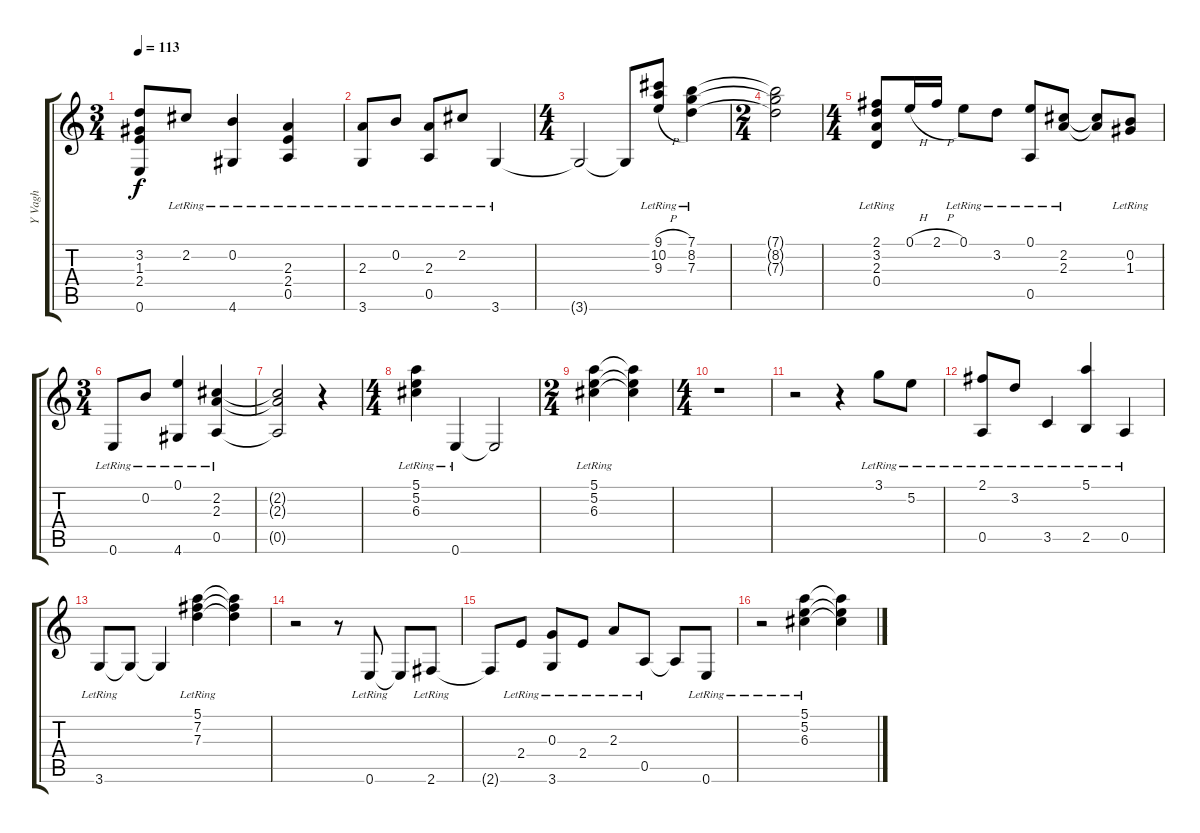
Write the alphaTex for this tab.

\track ("Y Vagh" "Y Vagh") {instrument acousticguitarnylon}
\staff {score tabs}
\tuning (E4 B3 G3 D3 A2 E2) {hide}
\ts (3 4)
\tempo 113
\clef g2
\ks c
(3.2{t} 1.3{t} 2.4{t} 0.6{t}).8{dy f} 2.2{lr}.8 (0.2{lr} 4.6{lr}).4 (2.3{lr} 2.4{lr} 0.5{lr}).4 |
(2.3{lr} 3.6{lr}).8 0.2{lr}.8 (2.3{lr} 0.5{lr}).8 2.2{lr}.8 3.6{lr}.4 |
\ts (4 4)
3.6{t}.2 3.6{t}.8 (9.1{h} 10.2{lr} 9.3{h}).8 (7.1{lr} 8.2{lr} 7.3{lr}).4 |
\ts (2 4)
(7.1{t} 8.2{t} 7.3{t}).2 |
\ts (4 4)
(2.1{lr} 3.2{lr} 2.3{lr} 0.4{lr}).8 0.1{h}.16 2.1{h}.16 0.1{lr}.8 3.2{lr}.8 (0.1{lr} 0.5{lr}).8 (2.2{lr} 2.3{lr}).8 (2.2{t} 2.3{t}).8 (0.2{lr} 1.3{lr}).8 |
\ts (3 4)
0.6{lr}.8 0.2{lr}.8 (0.1{lr} 4.6{lr}).4 (2.2{lr} 2.3{lr} 0.5{lr}).4 |
(2.2{t} 2.3{t} 0.5{t}).2 r.4 |
\ts (4 4)
(5.1{lr} 5.2{lr} 6.3{lr}).4 0.6{lr}.4 0.6{t}.2 |
\ts (2 4)
(5.1{lr} 5.2{lr} 6.3{lr}).4 (5.1{t} 5.2{t} 6.3{t}).4 |
\ts (4 4)
r.1 |
r.2 r.4 3.1{lr}.8 5.2{lr}.8 |
(2.1{lr} 0.5{lr}).8 3.2{lr}.8 3.5{lr}.4 (5.1{lr} 2.5{lr}).4 0.5{lr}.4 |
3.6{lr}.8 3.6{t}.8 3.6{t}.4 (5.1{lr} 7.2{lr} 7.3{lr}).4 (5.1{t} 7.2{t} 7.3{t}).4 |
r.2 r.8 0.6{lr}.8 0.6{t}.8 2.6{lr}.8 |
2.6{t}.8 2.4{lr}.8 (0.3{lr} 3.6{lr}).8 2.4{lr}.8 2.3{lr}.8 0.5{lr}.8 0.5{t}.8 0.6{lr}.8 |
r.2 (5.1{lr} 5.2{lr} 6.3{lr}).4 (5.1{t} 5.2{t} 6.3{t}).4
